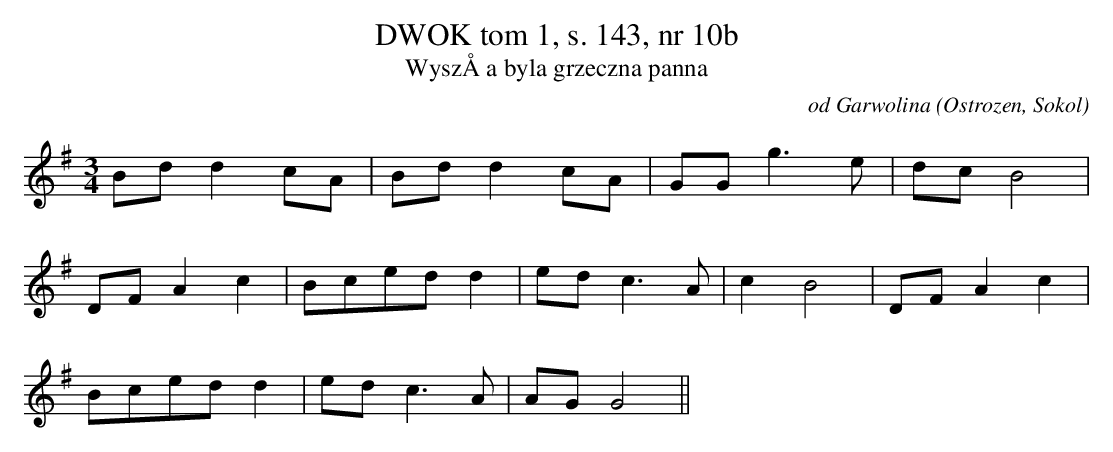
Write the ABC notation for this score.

X:1
T: DWOK tom 1, s. 143, nr 10b
T: WyszÅa byla grzeczna panna
O: od Garwolina (Ostrozen, Sokol)
M: 3/4
L: 1/8
K: G
Bdd2cA | Bdd2cA | GGg3e | dcB4 |
DFA2c2 | Bcedd2 | edc3A | c2B4 | DFA2c2 |
Bcedd2 | edc3A | AGG4||
